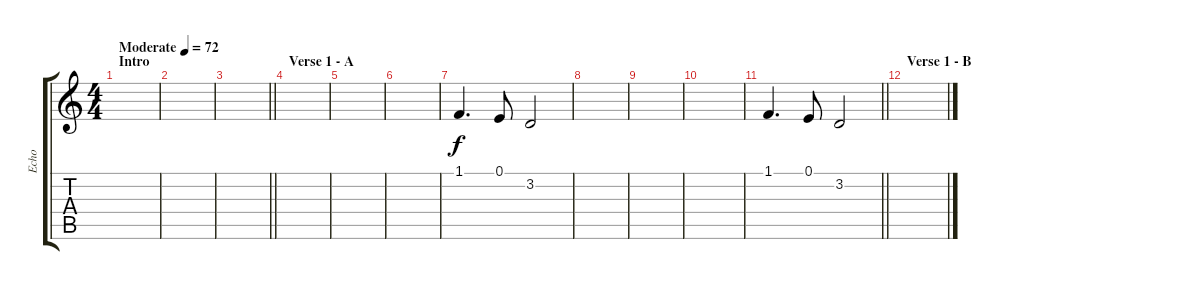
\track ("Echo" "Echo") {instrument voiceoohs}
\staff {score tabs}
\tuning (E4 B3 G3 D3 A2 E2) {hide}
\ts (4 4)
\section ("" "Intro")
\tempo (72 "Moderate")
\clef g2
\ks c
|
|
\barLineRight lightlight
|
\section ("" "Verse 1 - A")
|
|
|
1.1.4{d} 0.1.8 3.2.2 |
|
|
|
\barLineRight lightlight
1.1.4{d} 0.1.8 3.2.2 |
\section ("" "Verse 1 - B")
